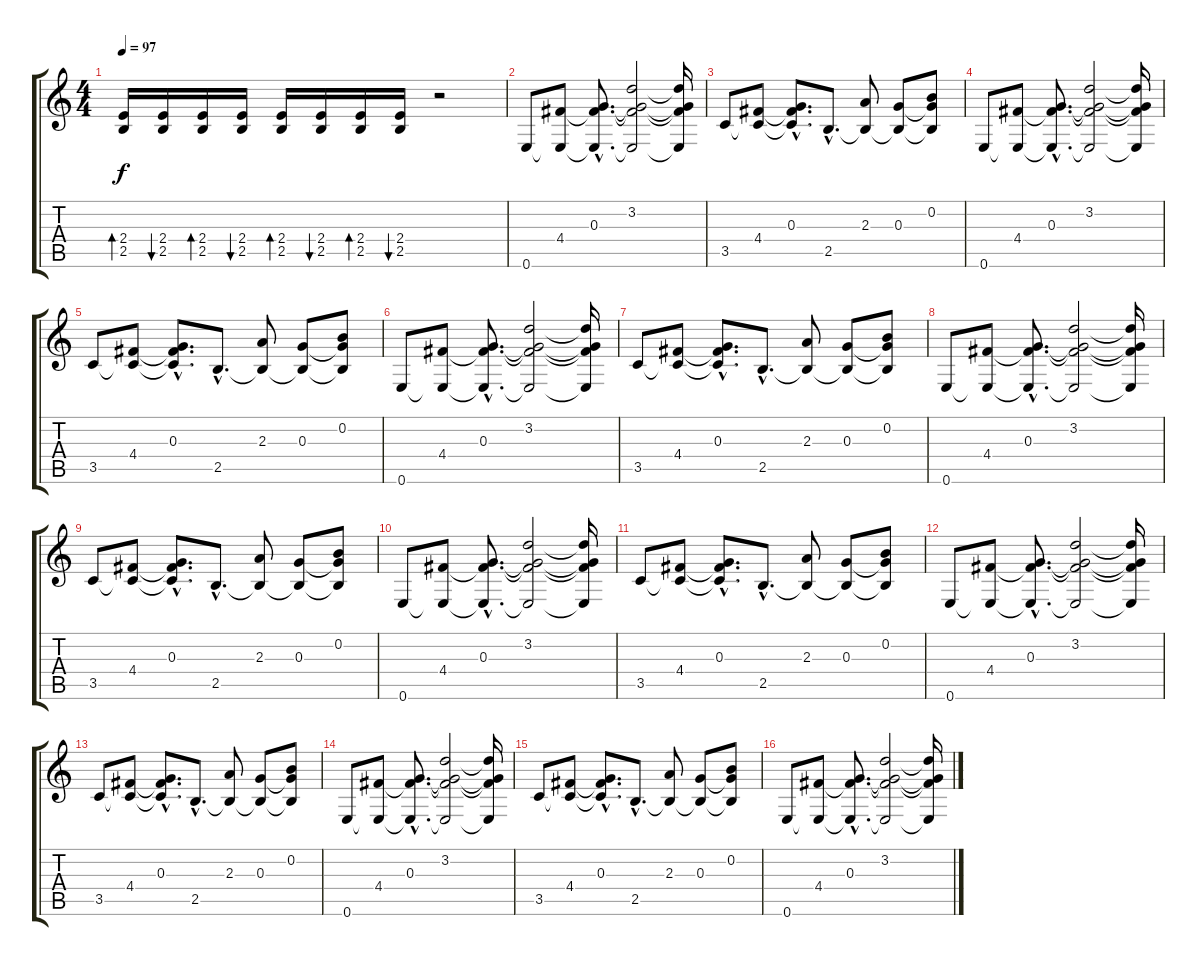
\track "" {instrument acousticguitarsteel}
\staff {score tabs}
\tuning (E4 B3 G3 D3 A2 E2) {hide}
\ts (4 4)
\tempo 97
\clef g2
\ks c
(2.4 2.5).16{bd 30 dy f} (2.4 2.5).16{bu 30} (2.4 2.5).16{bd 30} (2.4 2.5).16{bu 30} (2.4 2.5).16{bd 30} (2.4 2.5).16{bu 30} (2.4 2.5).16{bd 30} (2.4 2.5).16{bu 30} r.2 |
\section ("" "")
0.6.8{volume 9} (4.4 0.6{t}).8 (0.3{hac} 4.4{hac t} 0.6{hac t}).8{d} (3.2 0.3{t} 4.4{t} 0.6{t}).2 (3.2{t} 0.3{t} 4.4{t} 0.6{t}).16 |
3.5.8{volume 9} (4.4 3.5{t}).8 (0.3{hac} 4.4{hac t} 3.5{hac t}).8{d} 2.5{hac}.8{d} (2.3 2.5{t}).8 (0.3 2.5{t}).8 (0.2 0.3{t} 2.5{t}).8 |
0.6.8{volume 9} (4.4 0.6{t}).8 (0.3{hac} 4.4{hac t} 0.6{hac t}).8{d} (3.2 0.3{t} 4.4{t} 0.6{t}).2 (3.2{t} 0.3{t} 4.4{t} 0.6{t}).16 |
3.5.8{volume 9} (4.4 3.5{t}).8 (0.3{hac} 4.4{hac t} 3.5{hac t}).8{d} 2.5{hac}.8{d} (2.3 2.5{t}).8 (0.3 2.5{t}).8 (0.2 0.3{t} 2.5{t}).8 |
\section ("" "")
0.6.8{volume 9} (4.4 0.6{t}).8 (0.3{hac} 4.4{hac t} 0.6{hac t}).8{d} (3.2 0.3{t} 4.4{t} 0.6{t}).2 (3.2{t} 0.3{t} 4.4{t} 0.6{t}).16 |
3.5.8{volume 9} (4.4 3.5{t}).8 (0.3{hac} 4.4{hac t} 3.5{hac t}).8{d} 2.5{hac}.8{d} (2.3 2.5{t}).8 (0.3 2.5{t}).8 (0.2 0.3{t} 2.5{t}).8 |
0.6.8{volume 9} (4.4 0.6{t}).8 (0.3{hac} 4.4{hac t} 0.6{hac t}).8{d} (3.2 0.3{t} 4.4{t} 0.6{t}).2 (3.2{t} 0.3{t} 4.4{t} 0.6{t}).16 |
3.5.8{volume 9} (4.4 3.5{t}).8 (0.3{hac} 4.4{hac t} 3.5{hac t}).8{d} 2.5{hac}.8{d} (2.3 2.5{t}).8 (0.3 2.5{t}).8 (0.2 0.3{t} 2.5{t}).8 |
\section ("" "")
0.6.8{volume 9} (4.4 0.6{t}).8 (0.3{hac} 4.4{hac t} 0.6{hac t}).8{d} (3.2 0.3{t} 4.4{t} 0.6{t}).2 (3.2{t} 0.3{t} 4.4{t} 0.6{t}).16 |
3.5.8{volume 9} (4.4 3.5{t}).8 (0.3{hac} 4.4{hac t} 3.5{hac t}).8{d} 2.5{hac}.8{d} (2.3 2.5{t}).8 (0.3 2.5{t}).8 (0.2 0.3{t} 2.5{t}).8 |
0.6.8{volume 9} (4.4 0.6{t}).8 (0.3{hac} 4.4{hac t} 0.6{hac t}).8{d} (3.2 0.3{t} 4.4{t} 0.6{t}).2 (3.2{t} 0.3{t} 4.4{t} 0.6{t}).16 |
3.5.8{volume 9} (4.4 3.5{t}).8 (0.3{hac} 4.4{hac t} 3.5{hac t}).8{d} 2.5{hac}.8{d} (2.3 2.5{t}).8 (0.3 2.5{t}).8 (0.2 0.3{t} 2.5{t}).8 |
\section ("" "")
0.6.8{volume 9} (4.4 0.6{t}).8 (0.3{hac} 4.4{hac t} 0.6{hac t}).8{d} (3.2 0.3{t} 4.4{t} 0.6{t}).2 (3.2{t} 0.3{t} 4.4{t} 0.6{t}).16 |
3.5.8{volume 9} (4.4 3.5{t}).8 (0.3{hac} 4.4{hac t} 3.5{hac t}).8{d} 2.5{hac}.8{d} (2.3 2.5{t}).8 (0.3 2.5{t}).8 (0.2 0.3{t} 2.5{t}).8 |
0.6.8{volume 9} (4.4 0.6{t}).8 (0.3{hac} 4.4{hac t} 0.6{hac t}).8{d} (3.2 0.3{t} 4.4{t} 0.6{t}).2 (3.2{t} 0.3{t} 4.4{t} 0.6{t}).16
